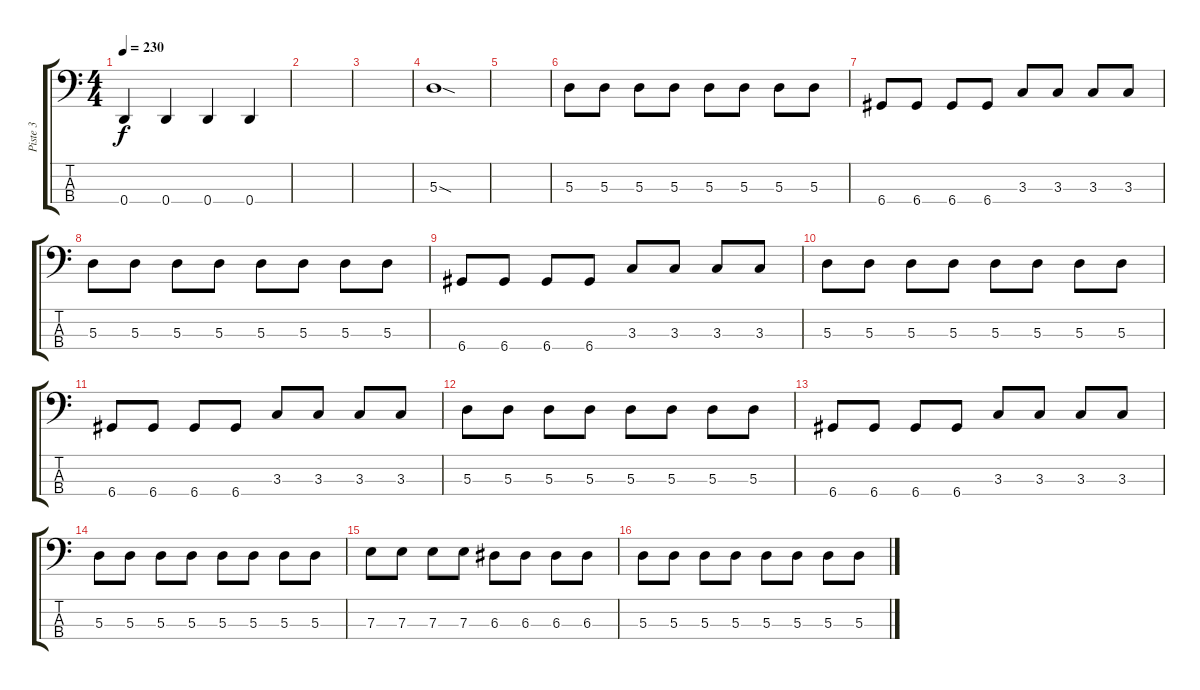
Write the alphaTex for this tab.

\track ("Piste 3" "Piste 3") {instrument electricbasspick}
\staff {score tabs}
\tuning (G2 D2 A1 D1) {hide}
\ts (4 4)
\tempo 230
\clef f4
\ks c
0.4.4{dy f} 0.4.4 0.4.4 0.4.4 |
|
|
5.3{sod}.1 |
|
5.3.8 5.3.8 5.3.8 5.3.8 5.3.8 5.3.8 5.3.8 5.3.8 |
6.4.8 6.4.8 6.4.8 6.4.8 3.3.8 3.3.8 3.3.8 3.3.8 |
5.3.8 5.3.8 5.3.8 5.3.8 5.3.8 5.3.8 5.3.8 5.3.8 |
6.4.8 6.4.8 6.4.8 6.4.8 3.3.8 3.3.8 3.3.8 3.3.8 |
5.3.8 5.3.8 5.3.8 5.3.8 5.3.8 5.3.8 5.3.8 5.3.8 |
6.4.8 6.4.8 6.4.8 6.4.8 3.3.8 3.3.8 3.3.8 3.3.8 |
5.3.8 5.3.8 5.3.8 5.3.8 5.3.8 5.3.8 5.3.8 5.3.8 |
6.4.8 6.4.8 6.4.8 6.4.8 3.3.8 3.3.8 3.3.8 3.3.8 |
5.3.8 5.3.8 5.3.8 5.3.8 5.3.8 5.3.8 5.3.8 5.3.8 |
7.3.8 7.3.8 7.3.8 7.3.8 6.3.8 6.3.8 6.3.8 6.3.8 |
5.3.8 5.3.8 5.3.8 5.3.8 5.3.8 5.3.8 5.3.8 5.3.8
